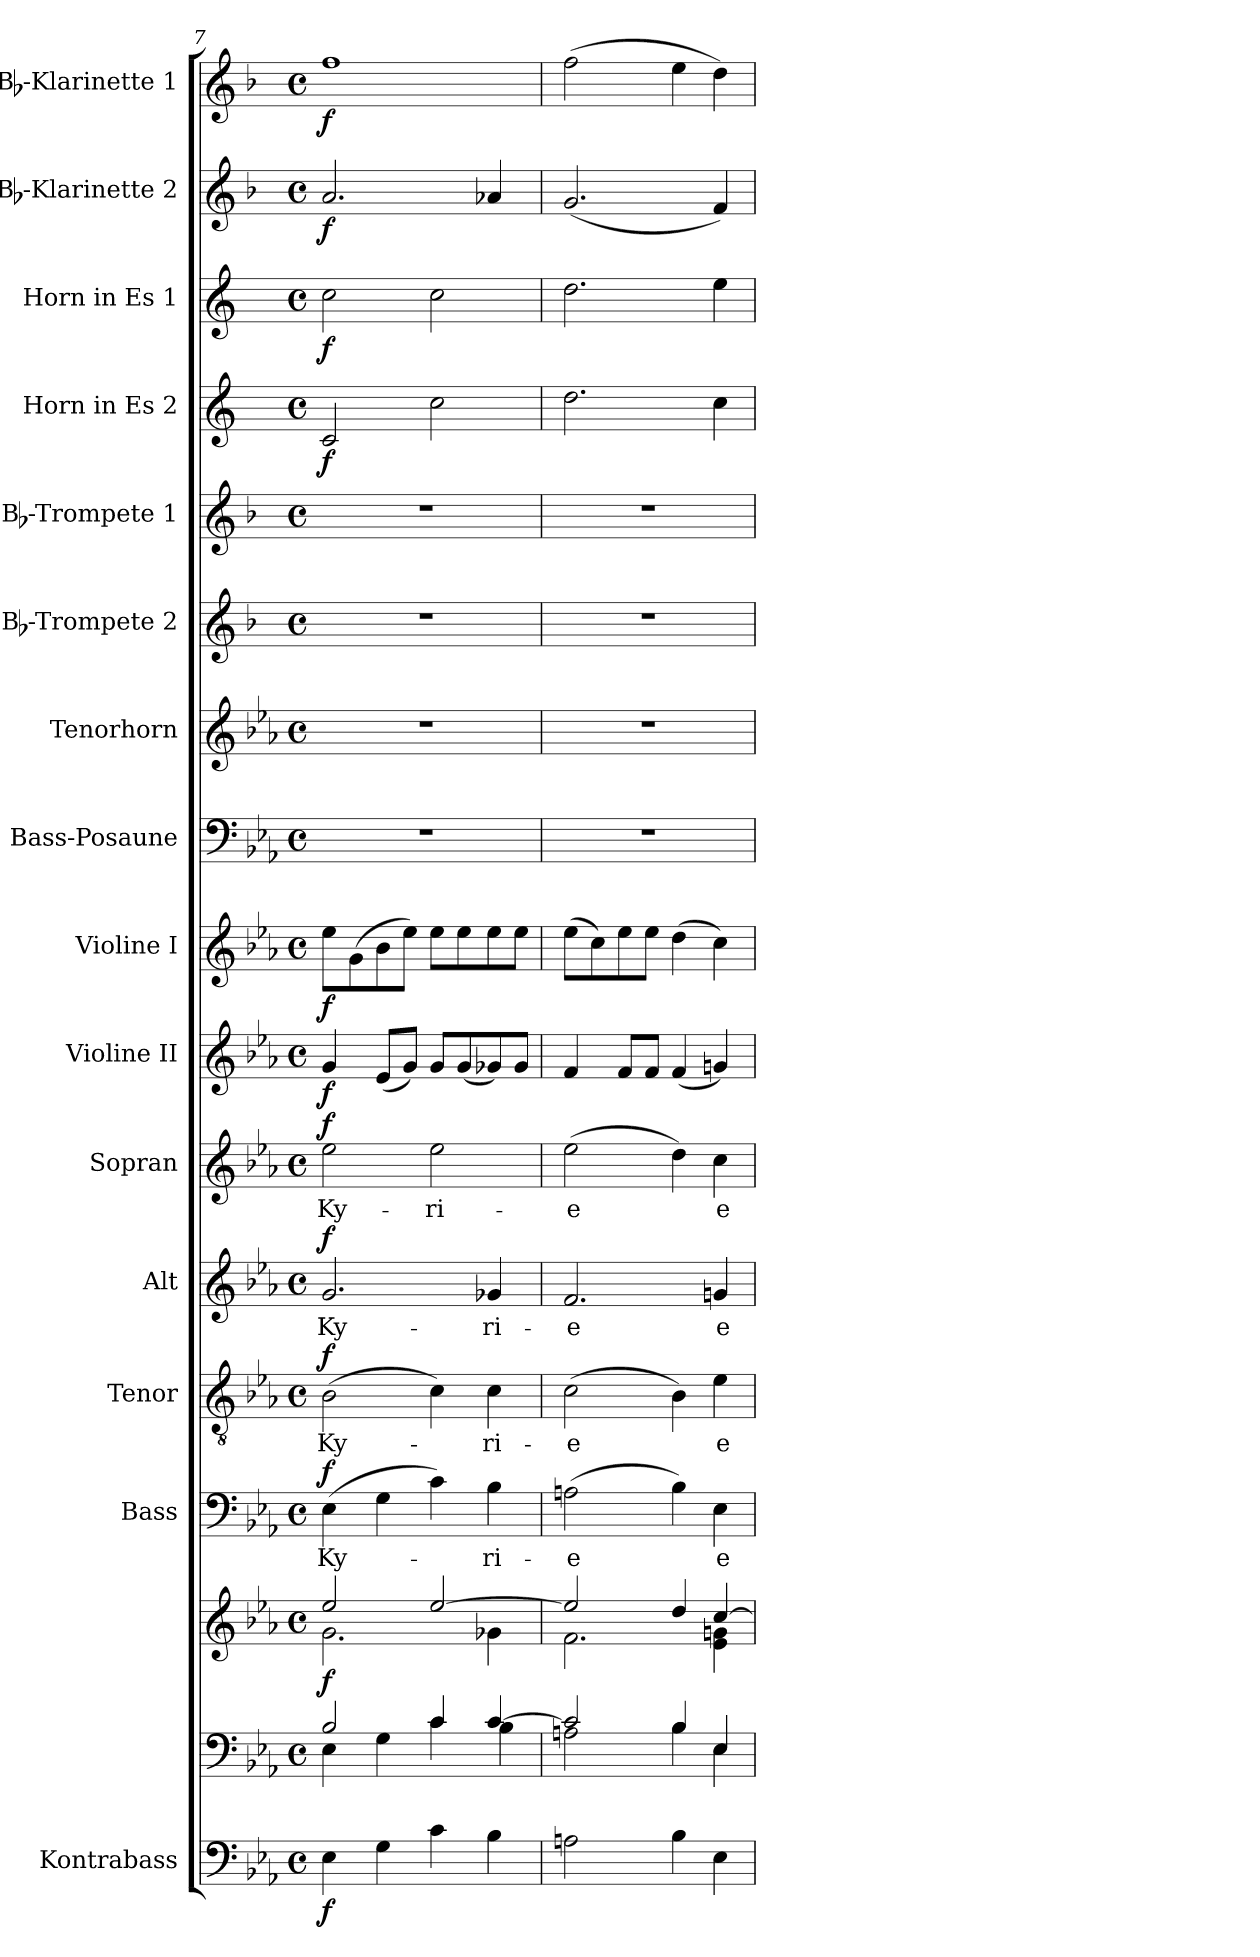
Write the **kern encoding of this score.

**kern	**dynam	**kern	**kern	**dynam	**kern	**text	**dynam	**kern	**text	**dynam	**kern	**text	**dynam	**kern	**text	**dynam	**kern	**dynam	**kern	**dynam	**kern	**kern	**kern	**kern	**kern	**dynam	**kern	**dynam	**kern	**dynam	**kern	**dynam
*part16	*part16	*part15	*part15	*part15	*part14	*part14	*part14	*part13	*part13	*part13	*part12	*part12	*part12	*part11	*part11	*part11	*part10	*part10	*part9	*part9	*part8	*part7	*part6	*part5	*part4	*part4	*part3	*part3	*part2	*part2	*part1	*part1
*staff17	*staff17	*staff16	*staff15	*staff15/16	*staff14	*staff14	*staff14	*staff13	*staff13	*staff13	*staff12	*staff12	*staff12	*staff11	*staff11	*staff11	*staff10	*staff10	*staff9	*staff9	*staff8	*staff7	*staff6	*staff5	*staff4	*staff4	*staff3	*staff3	*staff2	*staff2	*staff1	*staff1
*I"Kontrabass	*	*	*	*	*I"Bass	*	*	*I"Tenor	*	*	*I"Alt	*	*	*I"Sopran	*	*	*I"Violine II	*	*I"Violine I	*	*I"Bass-Posaune	*I"Tenorhorn	*I"Bb-Trompete 2	*I"Bb-Trompete 1	*I"Horn in Es 2	*	*I"Horn in Es 1	*	*I"Bb-Klarinette 2	*	*I"Bb-Klarinette 1	*
*I'Kb.	*	*	*	*	*I'B.	*	*	*I'T.	*	*	*I'A.	*	*	*I'S.	*	*	*I'Vl. II	*	*I'Vl. I	*	*I'B. Pos.	*I'T. Hrn.	*I'Bb Trp. 2	*I'Bb Trp. 1	*	*	*	*	*I'Bb Kl. 2	*	*I'Bb Kl. 1	*
*clefF4	*	*clefF4	*clefG2	*	*clefF4	*	*	*clefGv2	*	*	*clefG2	*	*	*clefG2	*	*	*clefG2	*	*clefG2	*	*clefF4	*clefG2	*clefG2	*clefG2	*clefG2	*	*clefG2	*	*clefG2	*	*clefG2	*
*ITrd7c12	*	*	*	*	*	*	*	*	*	*	*	*	*	*	*	*	*	*	*	*	*	*ITrd8c14	*ITrd1c2	*ITrd1c2	*ITrd5c9	*	*ITrd5c9	*	*ITrd1c2	*	*ITrd1c2	*
*k[b-e-a-]	*	*k[b-e-a-]	*k[b-e-a-]	*	*k[b-e-a-]	*	*	*k[b-e-a-]	*	*	*k[b-e-a-]	*	*	*k[b-e-a-]	*	*	*k[b-e-a-]	*	*k[b-e-a-]	*	*k[b-e-a-]	*k[b-e-a-]	*k[b-e-a-]	*k[b-e-a-]	*k[b-e-a-]	*	*k[b-e-a-]	*	*k[b-e-a-]	*	*k[b-e-a-]	*
*E-:	*	*E-:	*E-:	*	*E-:	*	*	*E-:	*	*	*E-:	*	*	*E-:	*	*	*E-:	*	*E-:	*	*E-:	*E-:	*E-:	*E-:	*E-:	*	*E-:	*	*E-:	*	*E-:	*
*M4/4	*	*M4/4	*M4/4	*	*M4/4	*	*	*M4/4	*	*	*M4/4	*	*	*M4/4	*	*	*M4/4	*	*M4/4	*	*M4/4	*M4/4	*M4/4	*M4/4	*M4/4	*	*M4/4	*	*M4/4	*	*M4/4	*
*met(c)	*	*met(c)	*met(c)	*	*met(c)	*	*	*met(c)	*	*	*met(c)	*	*	*met(c)	*	*	*met(c)	*	*met(c)	*	*met(c)	*met(c)	*met(c)	*met(c)	*met(c)	*	*met(c)	*	*met(c)	*	*met(c)	*
=7	=7	=7	=7	=7	=7	=7	=7	=7	=7	=7	=7	=7	=7	=7	=7	=7	=7	=7	=7	=7	=7	=7	=7	=7	=7	=7	=7	=7	=7	=7	=7	=7
*	*	*^	*^	*	*	*	*	*	*	*	*	*	*	*	*	*	*	*	*	*	*	*	*	*	*	*	*	*	*	*	*	*
!	!LO:DY:b	!	!	!	!	!LO:DY:b	!	!LO:LY:b	!LO:DY:a	!	!LO:LY:b	!LO:DY:a	!	!LO:LY:b	!LO:DY:a	!	!LO:LY:b	!LO:DY:a	!	!LO:DY:b	!	!LO:DY:b	!	!	!	!	!	!LO:DY:b	!	!LO:DY:b	!	!LO:DY:b	!	!LO:DY:b
4EE-\	f	2B-/	4E-\	2ee-/	2.g\	f	(>4E-\	Ky-	f	(>2B-\	Ky-	f	2.g/	Ky-	f	2ee-\	Ky-	f	4g/	f	8ee-\L	f	1r	1r	1r	1r	2E-/	f	2e-\	f	2.g/	f	1ee-	f
.	.	.	.	.	.	.	.	.	.	.	.	.	.	.	.	.	.	.	.	.	(>8g\	.	.	.	.	.	.	.	.	.	.	.	.	.
4GG\	.	.	4G\	.	.	.	4G\	.	.	.	.	.	.	.	.	.	.	.	(<8e-/L	.	8b-\	.	.	.	.	.	.	.	.	.	.	.	.	.
.	.	.	.	.	.	.	.	.	.	.	.	.	.	.	.	.	.	.	8g/J)	.	8ee-\J)	.	.	.	.	.	.	.	.	.	.	.	.	.
!	!	!	!	!	!	!	!	!	!	!	!	!	!	!	!	!	!LO:LY:b	!	!	!	!	!	!	!	!	!	!	!	!	!	!	!	!	!
4C\	.	4c/	4c\	[>2ee-/	.	.	4c\)	.	.	4c\)	.	.	.	.	.	2ee-\	-ri-	.	8g/L	.	8ee-\L	.	.	.	.	.	2e-\	.	2e-\	.	.	.	.	.
.	.	.	.	.	.	.	.	.	.	.	.	.	.	.	.	.	.	.	(<8g/	.	8ee-\	.	.	.	.	.	.	.	.	.	.	.	.	.
!	!	!	!	!	!	!	!	!LO:LY:b	!	!	!LO:LY:b	!	!	!LO:LY:b	!	!	!	!	!	!	!	!	!	!	!	!	!	!	!	!	!	!	!	!
4BB-\	.	[>4c/	4B-\	.	4g-X\	.	4B-\	-ri-	.	4c\	-ri-	.	4g-X/	-ri-	.	.	.	.	8g-X/)	.	8ee-\	.	.	.	.	.	.	.	.	.	4g-X/	.	.	.
.	.	.	.	.	.	.	.	.	.	.	.	.	.	.	.	.	.	.	8g-/J	.	8ee-\J	.	.	.	.	.	.	.	.	.	.	.	.	.
=8	=8	=8	=8	=8	=8	=8	=8	=8	=8	=8	=8	=8	=8	=8	=8	=8	=8	=8	=8	=8	=8	=8	=8	=8	=8	=8	=8	=8	=8	=8	=8	=8	=8	=8
!	!	!	!	!	!	!	!	!LO:LY:b	!	!	!LO:LY:b	!	!	!LO:LY:b	!	!	!LO:LY:b	!	!	!	!	!	!	!	!	!	!	!	!	!	!	!	!	!
2AAn\	.	2c/]	2An\	2ee-/]	2.f\	.	(>2An\	-e	.	(>2c\	-e	.	2.f/	-e	.	(>2ee-\	-e	.	4f/	.	(>8ee-\L	.	1r	1r	1r	1r	2.f\	.	2.f\	.	(<2.f/	.	(>2ee-\	.
.	.	.	.	.	.	.	.	.	.	.	.	.	.	.	.	.	.	.	.	.	8cc\)	.	.	.	.	.	.	.	.	.	.	.	.	.
.	.	.	.	.	.	.	.	.	.	.	.	.	.	.	.	.	.	.	8f/L	.	8ee-\	.	.	.	.	.	.	.	.	.	.	.	.	.
.	.	.	.	.	.	.	.	.	.	.	.	.	.	.	.	.	.	.	8f/J	.	8ee-\J	.	.	.	.	.	.	.	.	.	.	.	.	.
4BB-\	.	4B-/	4B-\	4dd/	.	.	4B-\)	.	.	4B-\)	.	.	.	.	.	4dd\)	.	.	(<4f/	.	(>4dd\	.	.	.	.	.	.	.	.	.	.	.	4dd\	.
!	!	!	!	!	!	!	!	!LO:LY:b	!	!	!LO:LY:b	!	!	!LO:LY:b	!	!	!LO:LY:b	!	!	!	!	!	!	!	!	!	!	!	!	!	!	!	!	!
4EE-\	.	4E-/	4E-\	[>4cc/	4e-\ 4gn\	.	4E-\	e-	.	4e-\	e-	.	4gn/	e-	.	4cc\	e	.	4gn/)	.	4cc\)	.	.	.	.	.	4e-\	.	4g\	.	4e-/)	.	4cc\)	.
*	*	*v	*v	*	*	*	*	*	*	*	*	*	*	*	*	*	*	*	*	*	*	*	*	*	*	*	*	*	*	*	*	*	*	*
*	*	*	*v	*v	*	*	*	*	*	*	*	*	*	*	*	*	*	*	*	*	*	*	*	*	*	*	*	*	*	*	*	*	*
=	=	=	=	=	=	=	=	=	=	=	=	=	=	=	=	=	=	=	=	=	=	=	=	=	=	=	=	=	=	=	=	=
*-	*-	*-	*-	*-	*-	*-	*-	*-	*-	*-	*-	*-	*-	*-	*-	*-	*-	*-	*-	*-	*-	*-	*-	*-	*-	*-	*-	*-	*-	*-	*-	*-
